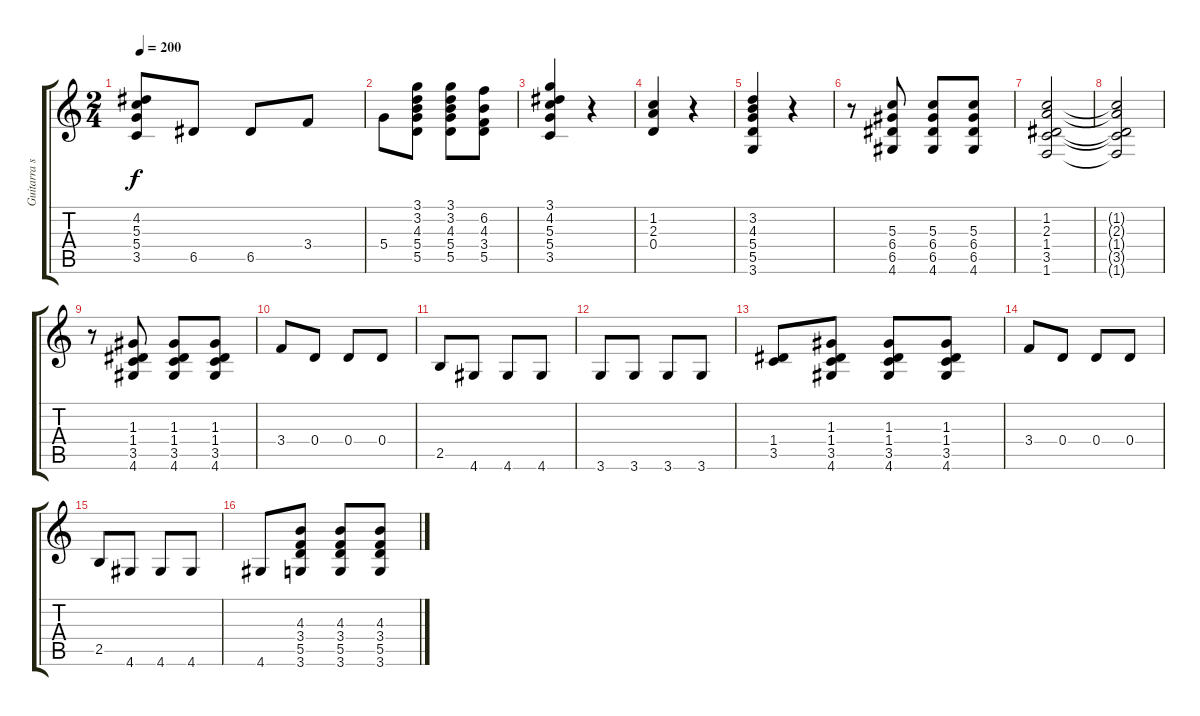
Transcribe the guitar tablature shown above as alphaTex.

\track ("Guitarra solo" "Guitarra s") {instrument distortionguitar}
\staff {score tabs}
\tuning (E4 B3 G3 D3 A2 E2) {hide}
\ts (2 4)
\tempo 200
\clef g2
\ks c
(4.2 5.3 5.4 3.5).8{dy f} 6.5.8 6.5.8 3.4.8 |
5.4.8 (3.1 3.2 4.3 5.4 5.5).8 (3.1 3.2 4.3 5.4 5.5).8 (6.2 4.3 3.4 5.5).8 |
(3.1 4.2 5.3 5.4 3.5).4 r.4 |
(1.2 2.3 0.4).4 r.4 |
(3.2 4.3 5.4 5.5 3.6).4 r.4 |
r.8 (5.3 6.4 6.5 4.6).8 (5.3 6.4 6.5 4.6).8 (5.3 6.4 6.5 4.6).8 |
(1.2 2.3 1.4 3.5 1.6).2 |
(1.2{t} 2.3{t} 1.4{t} 3.5{t} 1.6{t}).2 |
r.8 (1.3 1.4 3.5 4.6).8 (1.3 1.4 3.5 4.6).8 (1.3 1.4 3.5 4.6).8 |
3.4.8 0.4.8 0.4.8 0.4.8 |
2.5.8 4.6.8 4.6.8 4.6.8 |
3.6.8 3.6.8 3.6.8 3.6.8 |
(1.4 3.5).8 (1.3 1.4 3.5 4.6).8 (1.3 1.4 3.5 4.6).8 (1.3 1.4 3.5 4.6).8 |
3.4.8 0.4.8 0.4.8 0.4.8 |
2.5.8 4.6.8 4.6.8 4.6.8 |
4.6.8 (4.3 3.4 5.5 3.6).8 (4.3 3.4 5.5 3.6).8 (4.3 3.4 5.5 3.6).8
